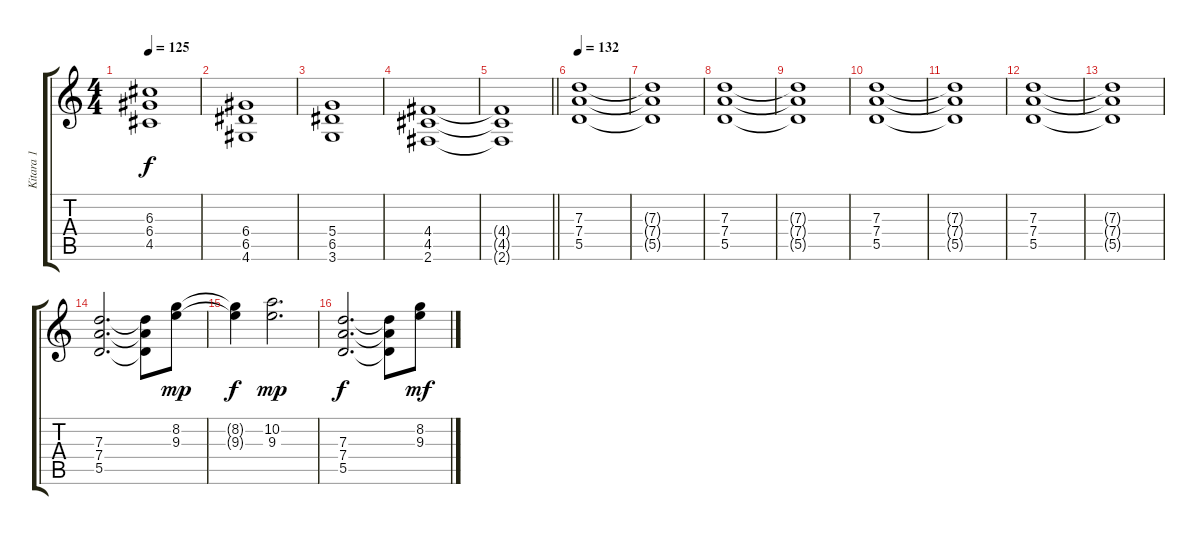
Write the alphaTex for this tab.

\track ("Kitara 1" "Kitara 1") {instrument distortionguitar}
\staff {score tabs}
\tuning (E4 B3 G3 D3 A2 E2) {hide}
\ts (4 4)
\tempo 125
\clef g2
\ks c
(6.3 6.4 4.5).1{dy f} |
(6.4 6.5 4.6).1 |
(5.4 6.5 3.6).1 |
(4.4 4.5 2.6).1 |
\barLineRight lightlight
(4.4{t} 4.5{t} 2.6{t}).1 |
\section ("" "")
\tempo 132
(7.3 7.4 5.5).1 |
(7.3{t} 7.4{t} 5.5{t}).1{volume 9} |
(7.3 7.4 5.5).1 |
(7.3{t} 7.4{t} 5.5{t}).1{volume 7} |
(7.3 7.4 5.5).1{volume 9} |
(7.3{t} 7.4{t} 5.5{t}).1{volume 7} |
(7.3 7.4 5.5).1{volume 9} |
(7.3{t} 7.4{t} 5.5{t}).1{volume 7} |
(7.3 7.4 5.5).2{d volume 9} (7.3{t} 7.4{t} 5.5{t}).8{volume 7} (8.2 9.3).8{dy mp} |
(8.2{t} 9.3{t}).4{dy f} (10.2 9.3).2{d dy mp} |
(7.3 7.4 5.5).2{d dy f volume 9} (7.3{t} 7.4{t} 5.5{t}).8{volume 7} (8.2 9.3).8{dy mf}
